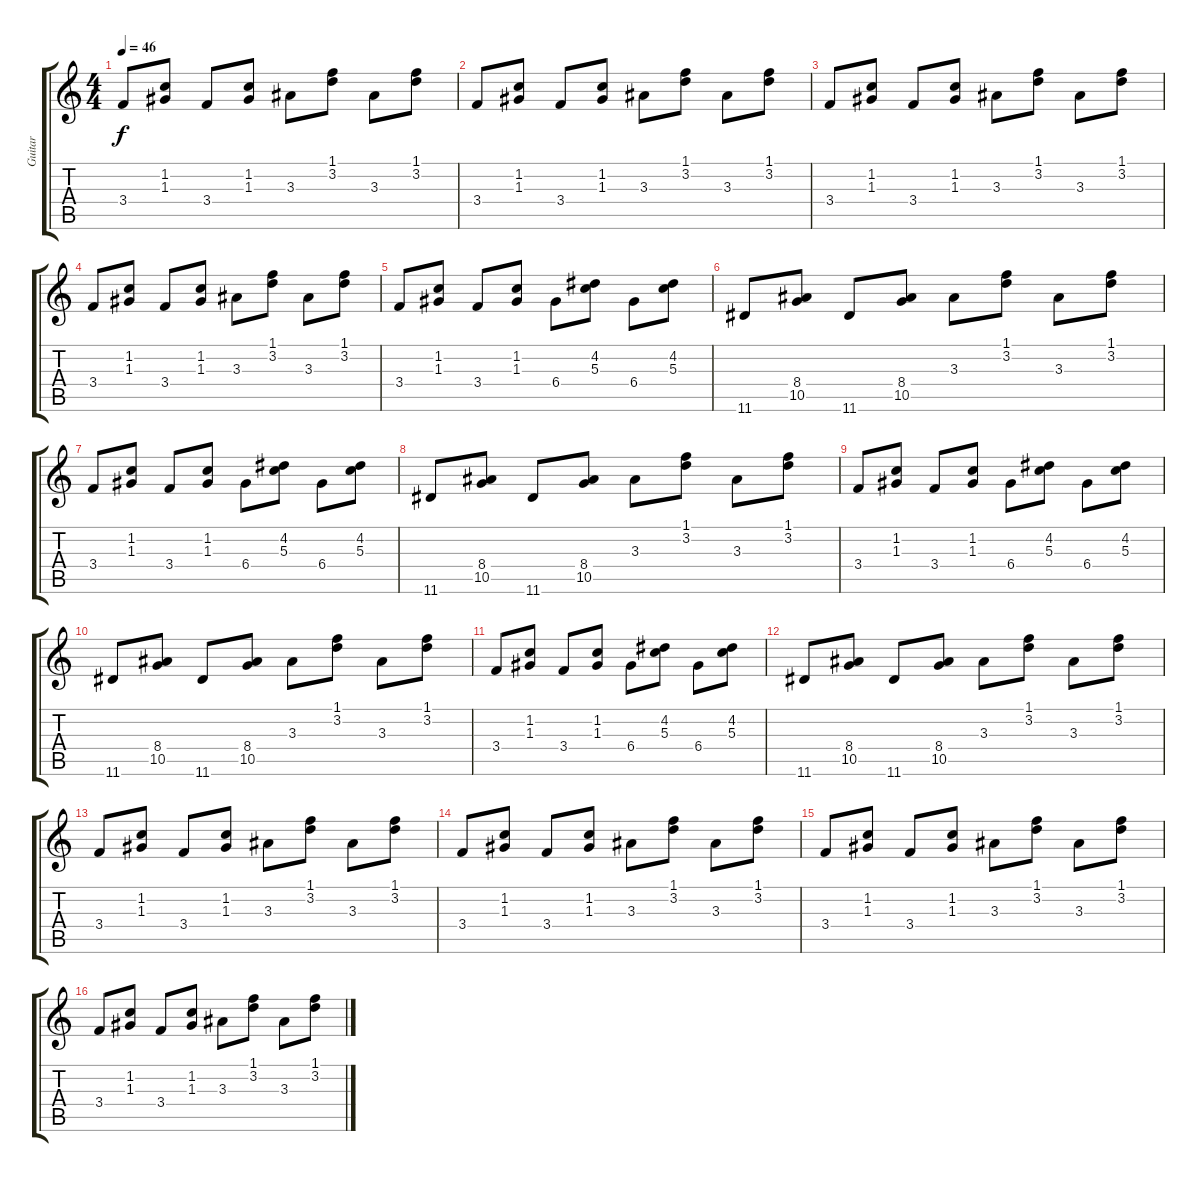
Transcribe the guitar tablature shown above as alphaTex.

\track ("Guitar" "Guitar") {instrument acousticguitarsteel}
\staff {score tabs}
\tuning (E4 B3 G3 D3 A2 E2) {hide}
\ts (4 4)
\tempo 46
\clef g2
\ks c
3.4.8{dy f instrument acousticguitarsteel} (1.2 1.3).8 3.4.8 (1.2 1.3).8 3.3.8 (1.1 3.2).8 3.3.8 (1.1 3.2).8 |
3.4.8 (1.2 1.3).8 3.4.8 (1.2 1.3).8 3.3.8 (1.1 3.2).8 3.3.8 (1.1 3.2).8 |
3.4.8 (1.2 1.3).8 3.4.8 (1.2 1.3).8 3.3.8 (1.1 3.2).8 3.3.8 (1.1 3.2).8 |
3.4.8 (1.2 1.3).8 3.4.8 (1.2 1.3).8 3.3.8 (1.1 3.2).8 3.3.8 (1.1 3.2).8 |
3.4.8 (1.2 1.3).8 3.4.8 (1.2 1.3).8 6.4.8 (4.2 5.3).8 6.4.8 (4.2 5.3).8 |
11.6.8 (8.4 10.5).8 11.6.8 (8.4 10.5).8 3.3.8 (1.1 3.2).8 3.3.8 (1.1 3.2).8 |
3.4.8 (1.2 1.3).8 3.4.8 (1.2 1.3).8 6.4.8 (4.2 5.3).8 6.4.8 (4.2 5.3).8 |
11.6.8 (8.4 10.5).8 11.6.8 (8.4 10.5).8 3.3.8 (1.1 3.2).8 3.3.8 (1.1 3.2).8 |
3.4.8 (1.2 1.3).8 3.4.8 (1.2 1.3).8 6.4.8 (4.2 5.3).8 6.4.8 (4.2 5.3).8 |
11.6.8 (8.4 10.5).8 11.6.8 (8.4 10.5).8 3.3.8 (1.1 3.2).8 3.3.8 (1.1 3.2).8 |
3.4.8 (1.2 1.3).8 3.4.8 (1.2 1.3).8 6.4.8 (4.2 5.3).8 6.4.8 (4.2 5.3).8 |
11.6.8 (8.4 10.5).8 11.6.8 (8.4 10.5).8 3.3.8 (1.1 3.2).8 3.3.8 (1.1 3.2).8 |
3.4.8 (1.2 1.3).8 3.4.8 (1.2 1.3).8 3.3.8 (1.1 3.2).8 3.3.8 (1.1 3.2).8 |
3.4.8 (1.2 1.3).8 3.4.8 (1.2 1.3).8 3.3.8 (1.1 3.2).8 3.3.8 (1.1 3.2).8 |
3.4.8 (1.2 1.3).8 3.4.8 (1.2 1.3).8 3.3.8 (1.1 3.2).8 3.3.8 (1.1 3.2).8 |
3.4.8 (1.2 1.3).8 3.4.8 (1.2 1.3).8 3.3.8 (1.1 3.2).8 3.3.8 (1.1 3.2).8
